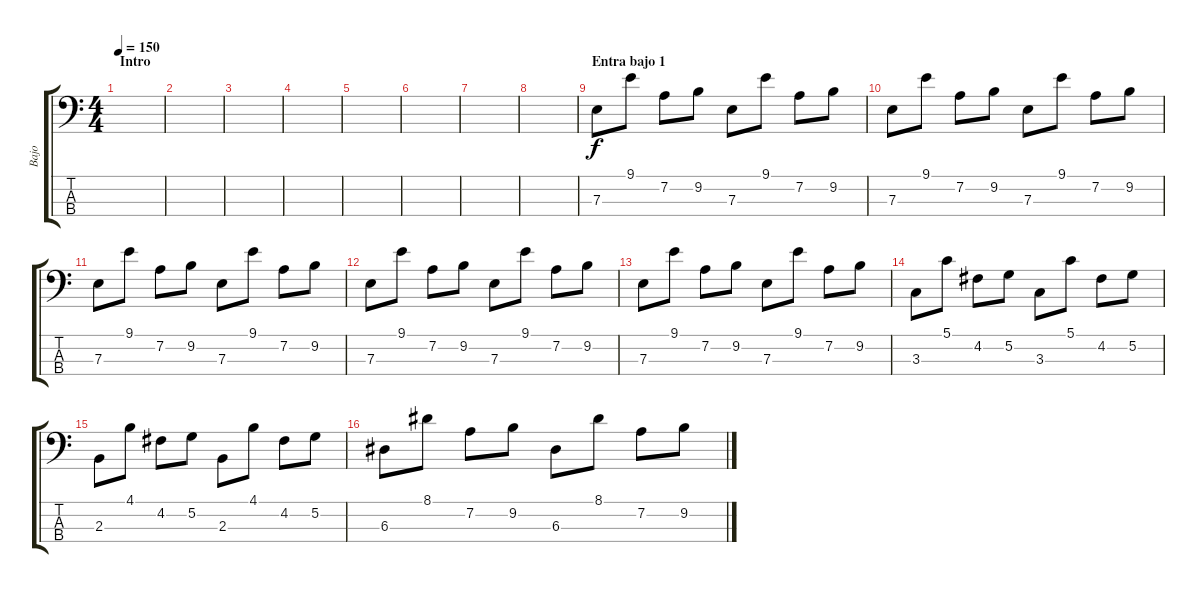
\track ("Bajo" "Bajo") {instrument fretlessbass}
\staff {score tabs}
\tuning (G2 D2 A1 D1) {hide}
\ts (4 4)
\section ("" "Intro")
\tempo 150
\clef f4
\ks c
|
|
|
|
|
|
|
|
\section ("" "Entra bajo 1")
7.3.8{volume 16} 9.1.8 7.2.8 9.2.8 7.3.8 9.1.8 7.2.8 9.2.8 |
7.3.8 9.1.8 7.2.8 9.2.8 7.3.8 9.1.8 7.2.8 9.2.8 |
7.3.8 9.1.8 7.2.8 9.2.8 7.3.8 9.1.8 7.2.8 9.2.8 |
7.3.8 9.1.8 7.2.8 9.2.8 7.3.8 9.1.8 7.2.8 9.2.8 |
7.3.8 9.1.8 7.2.8 9.2.8 7.3.8 9.1.8 7.2.8 9.2.8 |
3.3.8 5.1.8 4.2.8 5.2.8 3.3.8 5.1.8 4.2.8 5.2.8 |
2.3.8 4.1.8 4.2.8 5.2.8 2.3.8 4.1.8 4.2.8 5.2.8 |
6.3.8 8.1.8 7.2.8 9.2.8 6.3.8 8.1.8 7.2.8 9.2.8
